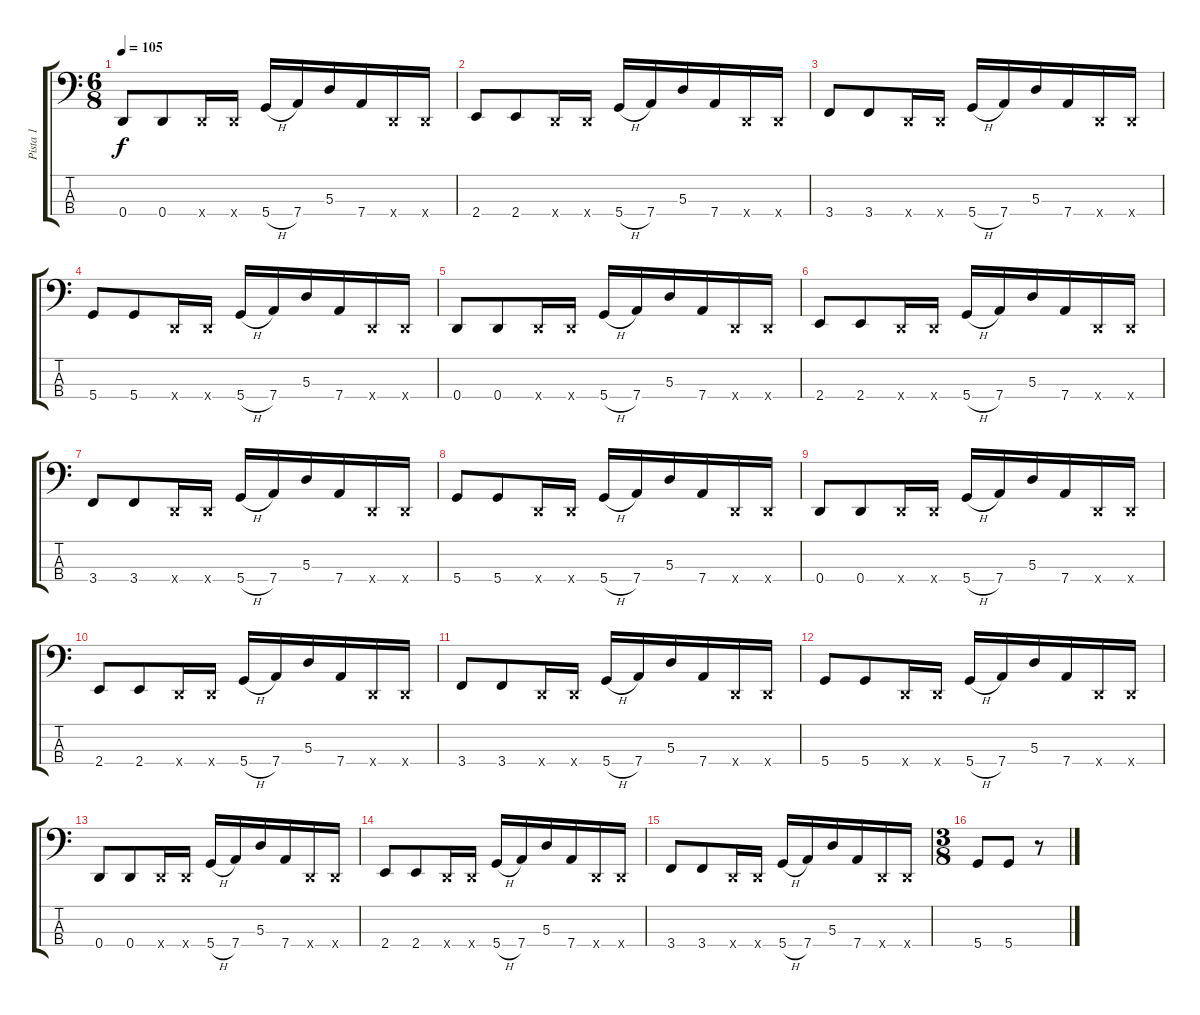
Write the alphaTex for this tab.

\track ("Pista 1" "Pista 1") {instrument electricbasspick}
\staff {score tabs}
\tuning (G2 D2 A1 D1) {hide}
\ts (6 8)
\tempo 105
\clef f4
\ks c
0.4.8{dy f} 0.4.8 0.4{x}.16 0.4{x}.16 5.4{h}.16 7.4.16 5.3.16 7.4.16 0.4{x}.16 0.4{x}.16 |
2.4.8 2.4.8 0.4{x}.16 0.4{x}.16 5.4{h}.16 7.4.16 5.3.16 7.4.16 0.4{x}.16 0.4{x}.16 |
3.4.8 3.4.8 0.4{x}.16 0.4{x}.16 5.4{h}.16 7.4.16 5.3.16 7.4.16 0.4{x}.16 0.4{x}.16 |
5.4.8 5.4.8 0.4{x}.16 0.4{x}.16 5.4{h}.16 7.4.16 5.3.16 7.4.16 0.4{x}.16 0.4{x}.16 |
0.4.8 0.4.8 0.4{x}.16 0.4{x}.16 5.4{h}.16 7.4.16 5.3.16 7.4.16 0.4{x}.16 0.4{x}.16 |
2.4.8 2.4.8 0.4{x}.16 0.4{x}.16 5.4{h}.16 7.4.16 5.3.16 7.4.16 0.4{x}.16 0.4{x}.16 |
3.4.8 3.4.8 0.4{x}.16 0.4{x}.16 5.4{h}.16 7.4.16 5.3.16 7.4.16 0.4{x}.16 0.4{x}.16 |
5.4.8 5.4.8 0.4{x}.16 0.4{x}.16 5.4{h}.16 7.4.16 5.3.16 7.4.16 0.4{x}.16 0.4{x}.16 |
0.4.8 0.4.8 0.4{x}.16 0.4{x}.16 5.4{h}.16 7.4.16 5.3.16 7.4.16 0.4{x}.16 0.4{x}.16 |
2.4.8 2.4.8 0.4{x}.16 0.4{x}.16 5.4{h}.16 7.4.16 5.3.16 7.4.16 0.4{x}.16 0.4{x}.16 |
3.4.8 3.4.8 0.4{x}.16 0.4{x}.16 5.4{h}.16 7.4.16 5.3.16 7.4.16 0.4{x}.16 0.4{x}.16 |
5.4.8 5.4.8 0.4{x}.16 0.4{x}.16 5.4{h}.16 7.4.16 5.3.16 7.4.16 0.4{x}.16 0.4{x}.16 |
0.4.8 0.4.8 0.4{x}.16 0.4{x}.16 5.4{h}.16 7.4.16 5.3.16 7.4.16 0.4{x}.16 0.4{x}.16 |
2.4.8 2.4.8 0.4{x}.16 0.4{x}.16 5.4{h}.16 7.4.16 5.3.16 7.4.16 0.4{x}.16 0.4{x}.16 |
3.4.8 3.4.8 0.4{x}.16 0.4{x}.16 5.4{h}.16 7.4.16 5.3.16 7.4.16 0.4{x}.16 0.4{x}.16 |
\ts (3 8)
5.4.8 5.4.8 r.8
